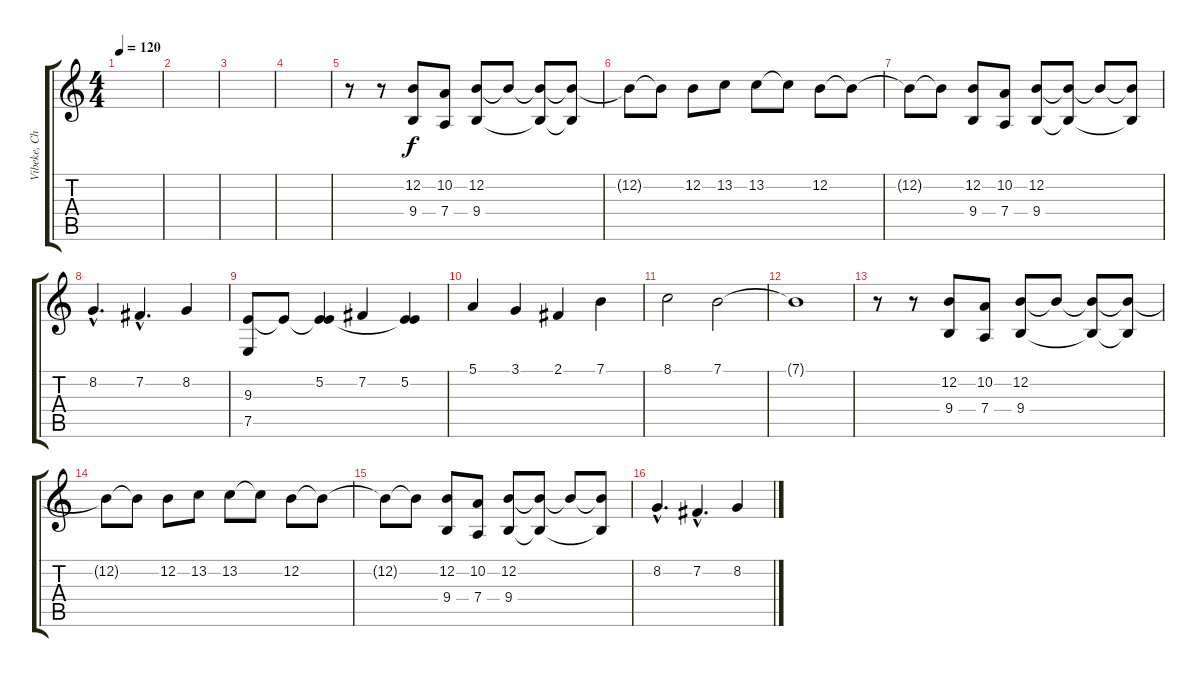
\track ("Vibeke, Choir and einar " "Vibeke, Ch") {instrument choiraahs}
\staff {score tabs}
\tuning (E4 B3 G3 D3 A2 E2) {hide}
\ts (4 4)
\tempo 120
\clef g2
\ks c
|
|
|
|
r.8{instrument choiraahs} r.8 (12.2 9.4).8 (10.2 7.4).8 (12.2 9.4).8 12.2{t}.8 (12.2{t} 9.4{t}).8 (12.2{t} 9.4{t}).8 |
12.2{t}.8 12.2{t}.8 12.2.8 13.2.8 13.2.8 13.2{t}.8 12.2.8 12.2{t}.8 |
12.2{t}.8 12.2{t}.8 (12.2 9.4).8 (10.2 7.4).8 (12.2 9.4).8 (12.2{t} 9.4{t}).8 12.2{t}.8 (12.2{t} 9.4{t}).8 |
8.2{hac}.4{d} 7.2{hac}.4{d} 8.2.4 |
(9.3 7.5).8 9.3{t}.8 (5.2 9.3{t}).4 7.2.4 (5.2 9.3{t}).4 |
5.1.4 3.1.4 2.1.4 7.1.4 |
8.1.2 7.1.2 |
7.1{t}.1 |
r.8 r.8 (12.2 9.4).8 (10.2 7.4).8 (12.2 9.4).8 12.2{t}.8 (12.2{t} 9.4{t}).8 (12.2{t} 9.4{t}).8 |
12.2{t}.8 12.2{t}.8 12.2.8 13.2.8 13.2.8 13.2{t}.8 12.2.8 12.2{t}.8 |
12.2{t}.8 12.2{t}.8 (12.2 9.4).8 (10.2 7.4).8 (12.2 9.4).8 (12.2{t} 9.4{t}).8 12.2{t}.8 (12.2{t} 9.4{t}).8 |
8.2{hac}.4{d} 7.2{hac}.4{d} 8.2.4
